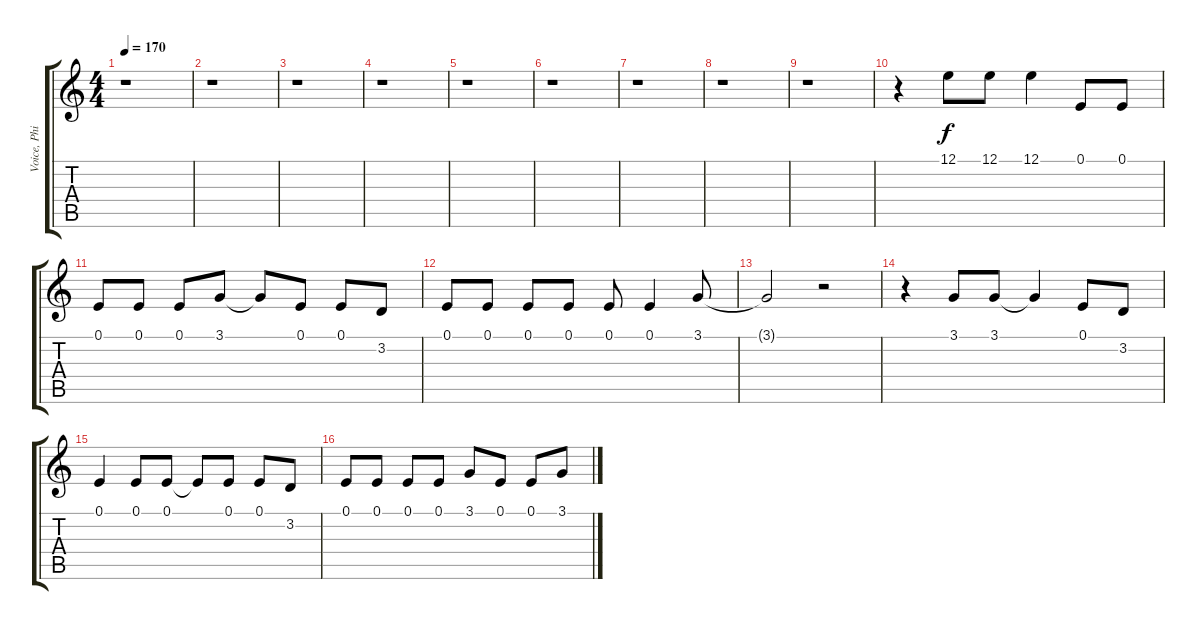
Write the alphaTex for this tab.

\track ("Voice, Phil" "Voice, Phi") {instrument lead2sawtooth}
\staff {score tabs}
\tuning (E4 B3 G3 D3 A2 E2) {hide}
\ts (4 4)
\tempo 170
\clef g2
\ks c
r.1{dy f} |
r.1 |
r.1 |
r.1 |
r.1 |
r.1 |
r.1 |
r.1 |
r.1 |
r.4 12.1.8 12.1.8 12.1.4 0.1.8 0.1.8 |
0.1.8 0.1.8 0.1.8 3.1.8 3.1{t}.8 0.1.8 0.1.8 3.2.8 |
0.1.8 0.1.8 0.1.8 0.1.8 0.1.8 0.1.4 3.1.8 |
3.1{t}.2 r.2 |
r.4 3.1.8 3.1.8 3.1{t}.4 0.1.8 3.2.8 |
0.1.4 0.1.8 0.1.8 0.1{t}.8 0.1.8 0.1.8 3.2.8 |
0.1.8 0.1.8 0.1.8 0.1.8 3.1.8 0.1.8 0.1.8 3.1.8
